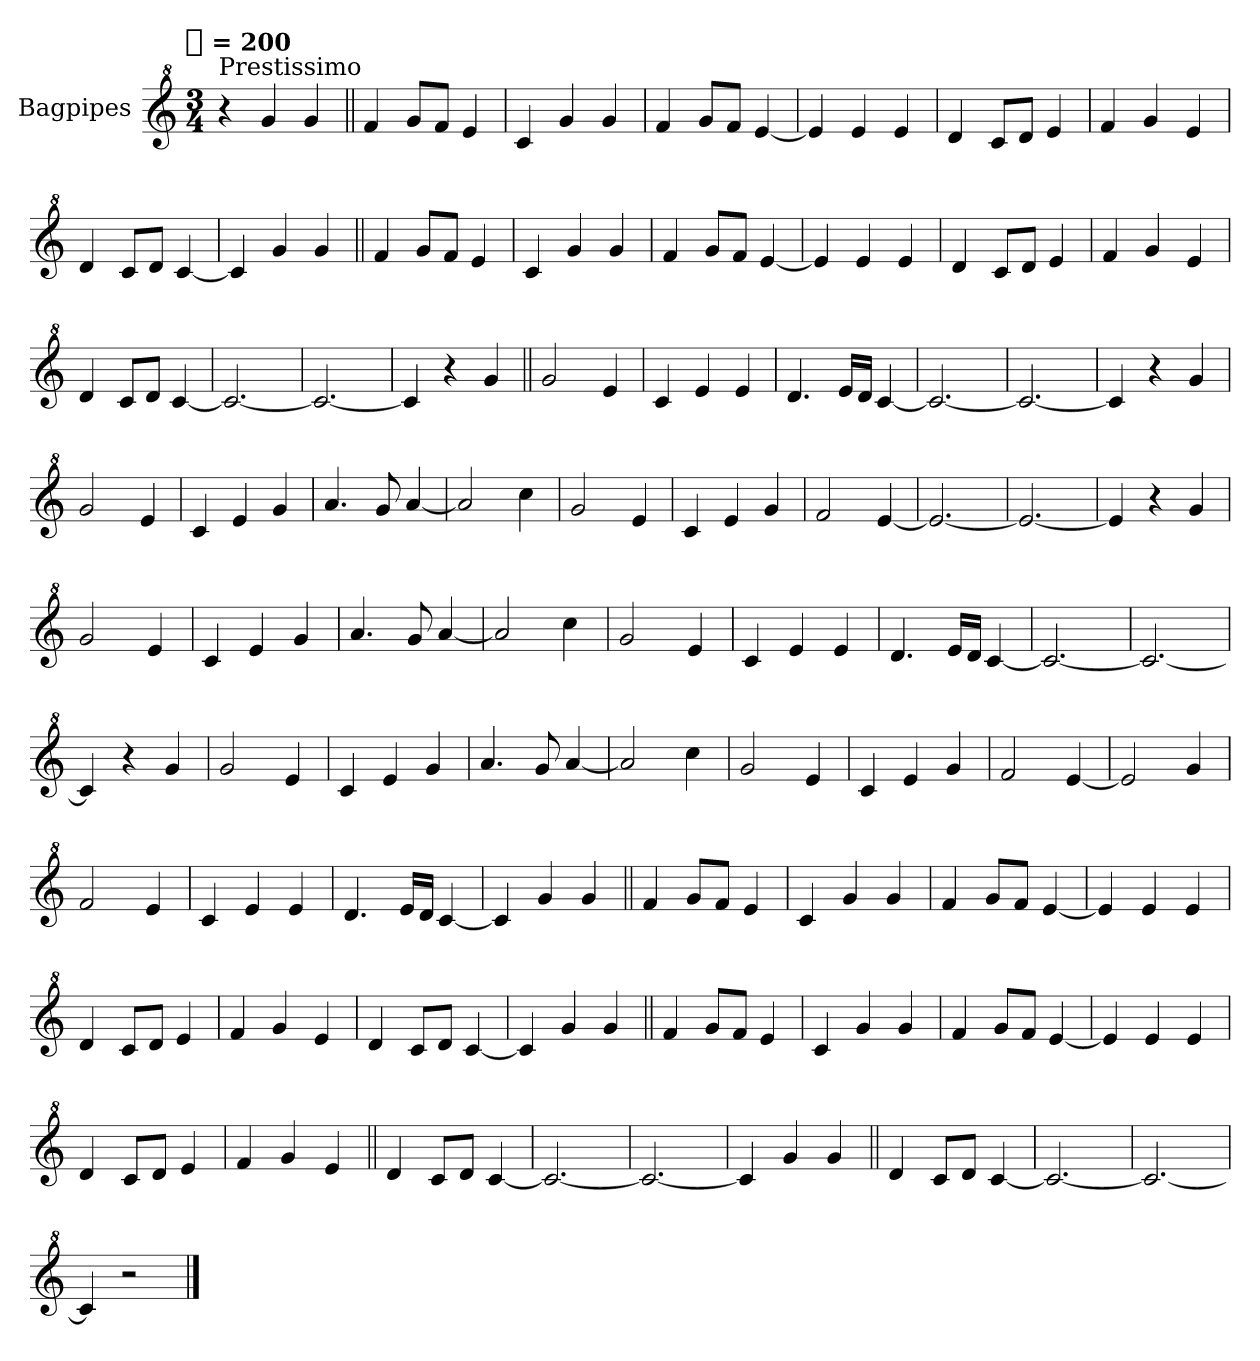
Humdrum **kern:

**kern
*part1
*staff1
*I"Bagpipes
*I'Bag
*clefG^2
*k[]
!!LO:TX:omd:t=[quarter] = 200
*M3/4
*MM200
=1
!LO:TX:a:t=Prestissimo
4r
4gg
4gg
=||
4ff
8ggL
8ffJ
4ee
=
4cc
4gg
4gg
=
4ff
8ggL
8ffJ
[4ee
=
4ee]
4ee
4ee
=
4dd
8ccL
8ddJ
4ee
=
4ff
4gg
4ee
=
4dd
8ccL
8ddJ
[4cc
=
4cc]
4gg
4gg
=||
4ff
8ggL
8ffJ
4ee
=
4cc
4gg
4gg
=
4ff
8ggL
8ffJ
[4ee
=
4ee]
4ee
4ee
=
4dd
8ccL
8ddJ
4ee
=
4ff
4gg
4ee
=
4dd
8ccL
8ddJ
[4cc
=
2.cc_
=
2.cc_
=
4cc]
4r
4gg
=||
2gg
4ee
=
4cc
4ee
4ee
=
4.dd
16eeLL
16ddJJ
[4cc
=
2.cc_
=
2.cc_
=
4cc]
4r
4gg
=
2gg
4ee
=
4cc
4ee
4gg
=
4.aa
8gg
[4aa
=
2aa]
4ccc
=
2gg
4ee
=
4cc
4ee
4gg
=
2ff
[4ee
=
2.ee_
=
2.ee_
=
4ee]
4r
4gg
=
2gg
4ee
=
4cc
4ee
4gg
=
4.aa
8gg
[4aa
=
2aa]
4ccc
=
2gg
4ee
=
4cc
4ee
4ee
=
4.dd
16eeLL
16ddJJ
[4cc
=
2.cc_
=
2.cc_
=
4cc]
4r
4gg
=
2gg
4ee
=
4cc
4ee
4gg
=
4.aa
8gg
[4aa
=
2aa]
4ccc
=
2gg
4ee
=
4cc
4ee
4gg
=
2ff
[4ee
=
2ee]
4gg
=
2ff
4ee
=
4cc
4ee
4ee
=
4.dd
16eeLL
16ddJJ
[4cc
=
4cc]
4gg
4gg
=||
4ff
8ggL
8ffJ
4ee
=
4cc
4gg
4gg
=
4ff
8ggL
8ffJ
[4ee
=
4ee]
4ee
4ee
=
4dd
8ccL
8ddJ
4ee
=
4ff
4gg
4ee
=
4dd
8ccL
8ddJ
[4cc
=
4cc]
4gg
4gg
=||
4ff
8ggL
8ffJ
4ee
=
4cc
4gg
4gg
=
4ff
8ggL
8ffJ
[4ee
=
4ee]
4ee
4ee
=
4dd
8ccL
8ddJ
4ee
=
4ff
4gg
4ee
=||
4dd
8ccL
8ddJ
[4cc
=
2.cc_
=
2.cc_
=
4cc]
4gg
4gg
=||
4dd
8ccL
8ddJ
[4cc
=
2.cc_
=
2.cc_
=
4cc]
2r
==
*-
